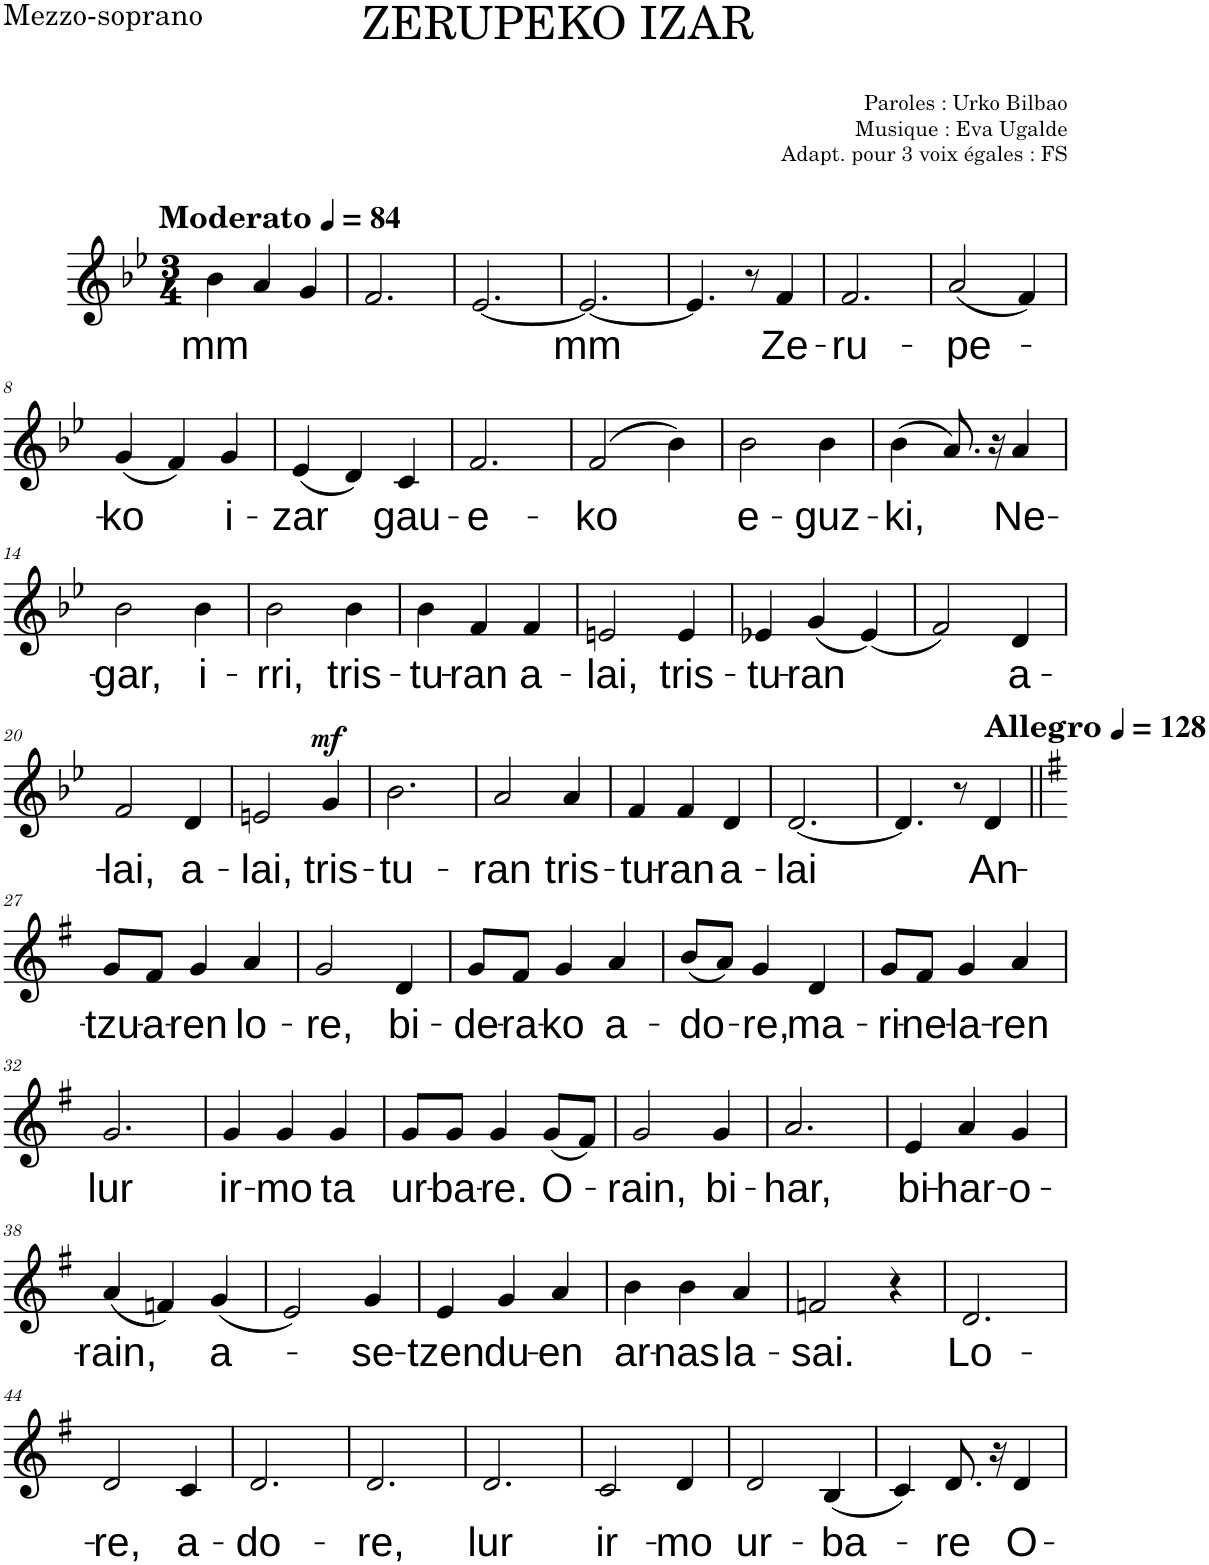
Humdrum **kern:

**kern	**text	**dynam
*part1	*part1	*part1
*staff1	*staff1	*staff1
*I"Mezzo-soprano	*	*
*I'Mzs.	*	*
*clefG2	*	*
*k[b-e-]	*	*
*M3/4	*	*
*MM84	*	*
=1	=1	=1
!LO:TX:a:B:t=Moderato	!	!
!	!LO:LY:b	!
4b-\	mm	.
4a/	.	.
4g/	.	.
=2	=2	=2
2.f/	.	.
=3	=3	=3
[2.e-/	.	.
=4	=4	=4
!	!LO:LY:b	!
2.e-/_	mm	.
=5	=5	=5
4.e-/]	.	.
8r	.	.
!	!LO:LY:b	!
4f/	Ze-	.
=6	=6	=6
!	!LO:LY:b	!
2.f/	-ru-	.
=7	=7	=7
!	!LO:LY:b	!
(2a/	-pe-	.
4f/)	.	.
!!LO:LB:g=z
=8	=8	=8
!	!LO:LY:b	!
(4g/	-ko	.
4f/)	.	.
!	!LO:LY:b	!
4g/	i-	.
=9	=9	=9
!	!LO:LY:b	!
(4e-/	-zar	.
4d/)	.	.
!	!LO:LY:b	!
4c/	gau-	.
=10	=10	=10
!	!LO:LY:b	!
2.f/	-e-	.
=11	=11	=11
!	!LO:LY:b	!
(2f/	-ko	.
4b-\)	.	.
=12	=12	=12
!	!LO:LY:b	!
2b-\	e-	.
!	!LO:LY:b	!
4b-\	guz-	.
=13	=13	=13
!	!LO:LY:b	!
(4b-\	-ki,	.
8.a/)	.	.
16r	.	.
!	!LO:LY:b	!
4a/	Ne-	.
!!LO:LB:g=z
=14	=14	=14
!	!LO:LY:b	!
2b-\	-gar,	.
!	!LO:LY:b	!
4b-\	i-	.
=15	=15	=15
!	!LO:LY:b	!
2b-\	-rri,	.
!	!LO:LY:b	!
4b-\	tris-	.
=16	=16	=16
!	!LO:LY:b	!
4b-\	-tu-	.
!	!LO:LY:b	!
4f/	ran	.
!	!LO:LY:b	!
4f/	a-	.
=17	=17	=17
!	!LO:LY:b	!
2en/	-lai,	.
!	!LO:LY:b	!
4e/	tris-	.
=18	=18	=18
!	!LO:LY:b	!
4e-X/	-tu-	.
!	!LO:LY:b	!
(4g/	ran	.
(4e-/)	.	.
=19	=19	=19
2f/)	.	.
!	!LO:LY:b	!
4d/	a-	.
!!LO:LB:g=z
=20	=20	=20
!	!LO:LY:b	!
2f/	lai,	.
!	!LO:LY:b	!
4d/	a-	.
=21	=21	=21
!	!LO:LY:b	!
2en/	-lai,	.
!	!LO:LY:b	!LO:DY:a
4g/	tris-	mf
=22	=22	=22
!	!LO:LY:b	!
2.b-\	-tu-	.
=23	=23	=23
!	!LO:LY:b	!
2a/	-ran	.
!	!LO:LY:b	!
4a/	tris-	.
=24	=24	=24
!	!LO:LY:b	!
4f/	tu-	.
!	!LO:LY:b	!
4f/	-ran	.
!	!LO:LY:b	!
4d/	a-	.
=25	=25	=25
!	!LO:LY:b	!
[2.d/	-lai	.
=26	=26	=26
4.d/]	.	.
8r	.	.
*MM128	*	*
!LO:TX:a:B:t=Allegro	!	!
!	!LO:LY:b	!
4d/	An-	.
!!LO:LB:g=z
=27||	=27||	=27||
*k[f#]	*	*
!	!LO:LY:b	!
8g/L	-tzu-	.
!	!LO:LY:b	!
8f#/J	-a-	.
!	!LO:LY:b	!
4g/	-ren	.
!	!LO:LY:b	!
4a/	lo-	.
=28	=28	=28
!	!LO:LY:b	!
2g/	-re,	.
!	!LO:LY:b	!
4d/	bi-	.
=29	=29	=29
!	!LO:LY:b	!
8g/L	-de-	.
!	!LO:LY:b	!
8f#/J	-ra-	.
!	!LO:LY:b	!
4g/	-ko	.
!	!LO:LY:b	!
4a/	a-	.
=30	=30	=30
!	!LO:LY:b	!
(8b/L	-do-	.
8a/J)	.	.
!	!LO:LY:b	!
4g/	re,	.
!	!LO:LY:b	!
4d/	ma-	.
=31	=31	=31
!	!LO:LY:b	!
8g/L	-ri-	.
!	!LO:LY:b	!
8f#/J	-ne-	.
!	!LO:LY:b	!
4g/	-la-	.
!	!LO:LY:b	!
4a/	-ren	.
!!LO:LB:g=z
=32	=32	=32
!	!LO:LY:b	!
2.g/	lur	.
=33	=33	=33
!	!LO:LY:b	!
4g/	ir-	.
!	!LO:LY:b	!
4g/	-mo	.
!	!LO:LY:b	!
4g/	ta	.
=34	=34	=34
!	!LO:LY:b	!
8g/L	ur-	.
!	!LO:LY:b	!
8g/J	-ba-	.
!	!LO:LY:b	!
4g/	-re.	.
!	!LO:LY:b	!
(8g/L	O-	.
8f#/J)	.	.
=35	=35	=35
!	!LO:LY:b	!
2g/	-rain,	.
!	!LO:LY:b	!
4g/	bi-	.
=36	=36	=36
!	!LO:LY:b	!
2.a/	-har,	.
=37	=37	=37
!	!LO:LY:b	!
4e/	bi-	.
!	!LO:LY:b	!
4a/	-har-	.
!	!LO:LY:b	!
4g/	o-	.
!!LO:LB:g=z
=38	=38	=38
!	!LO:LY:b	!
(4a/	-rain,	.
4fn/)	.	.
!	!LO:LY:b	!
(4g/	a-	.
=39	=39	=39
2e/)	.	.
!	!LO:LY:b	!
4g/	-se-	.
=40	=40	=40
!	!LO:LY:b	!
4e/	-tzen	.
!	!LO:LY:b	!
4g/	du-	.
!	!LO:LY:b	!
4a/	-en	.
=41	=41	=41
!	!LO:LY:b	!
4b\	ar-	.
!	!LO:LY:b	!
4b\	-nas	.
!	!LO:LY:b	!
4a/	la-	.
=42	=42	=42
!	!LO:LY:b	!
2fn/	-sai.	.
4r	.	.
=43	=43	=43
!	!LO:LY:b	!
2.d/	Lo-	.
!!LO:LB:g=z
=44	=44	=44
!	!LO:LY:b	!
2d/	-re,	.
!	!LO:LY:b	!
4c/	a-	.
=45	=45	=45
!	!LO:LY:b	!
2.d/	-do-	.
=46	=46	=46
!	!LO:LY:b	!
2.d/	-re,	.
=47	=47	=47
!	!LO:LY:b	!
2.d/	lur	.
=48	=48	=48
!	!LO:LY:b	!
2c/	ir-	.
!	!LO:LY:b	!
4d/	-mo	.
=49	=49	=49
!	!LO:LY:b	!
2d/	ur-	.
!	!LO:LY:b	!
(4B/	-ba-	.
=50	=50	=50
4c/)	.	.
!	!LO:LY:b	!
8.d/	-re	.
16r	.	.
!	!LO:LY:b	!
4d/	O-	.
=	=	=
*-	*-	*-
